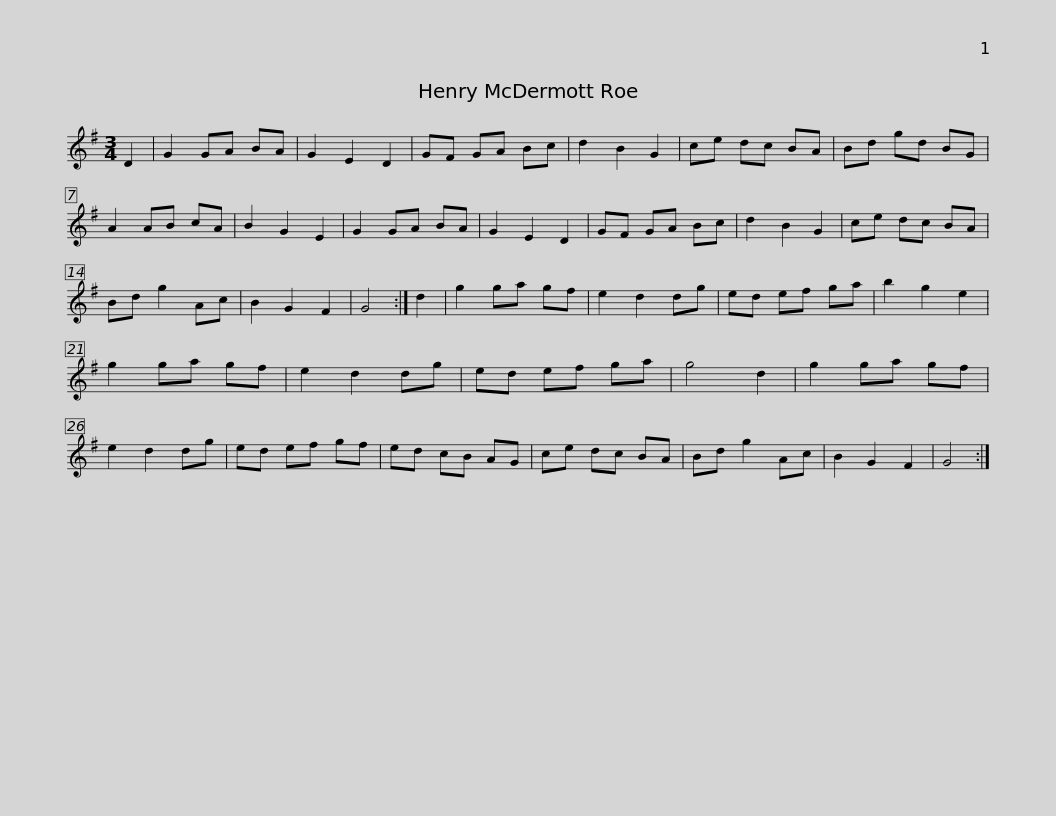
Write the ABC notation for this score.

X:1
L:1/8
M:3/4
I:linebreak $
K:G
V:1 treble
V:1
 D2 | G2 GA BA | G2 E2 D2 | GF GA Bc | d2 B2 G2 | %5
 ce dc BA | Bd gd BG | A2 AB cA | B2 G2 E2 | G2 GA BA |$ %10
 G2 E2 D2 | GF GA Bc | d2 B2 G2 | ce dc BA | Bd g2 Ac | %15
 B2 G2 F2 | G4 :| d2 | g2 ga gf | e2 d2 dg |$ %20
 ed ef ga | b2 g2 e2 | g2 ga gf | e2 d2 dg | ed ef ga | %25
 g4 d2 | g2 ga gf | e2 d2 dg | ed ef gf |$ ed cB AG | %30
 ce dc BA | Bd g2 Ac | B2 G2 F2 | G4 :| %34
